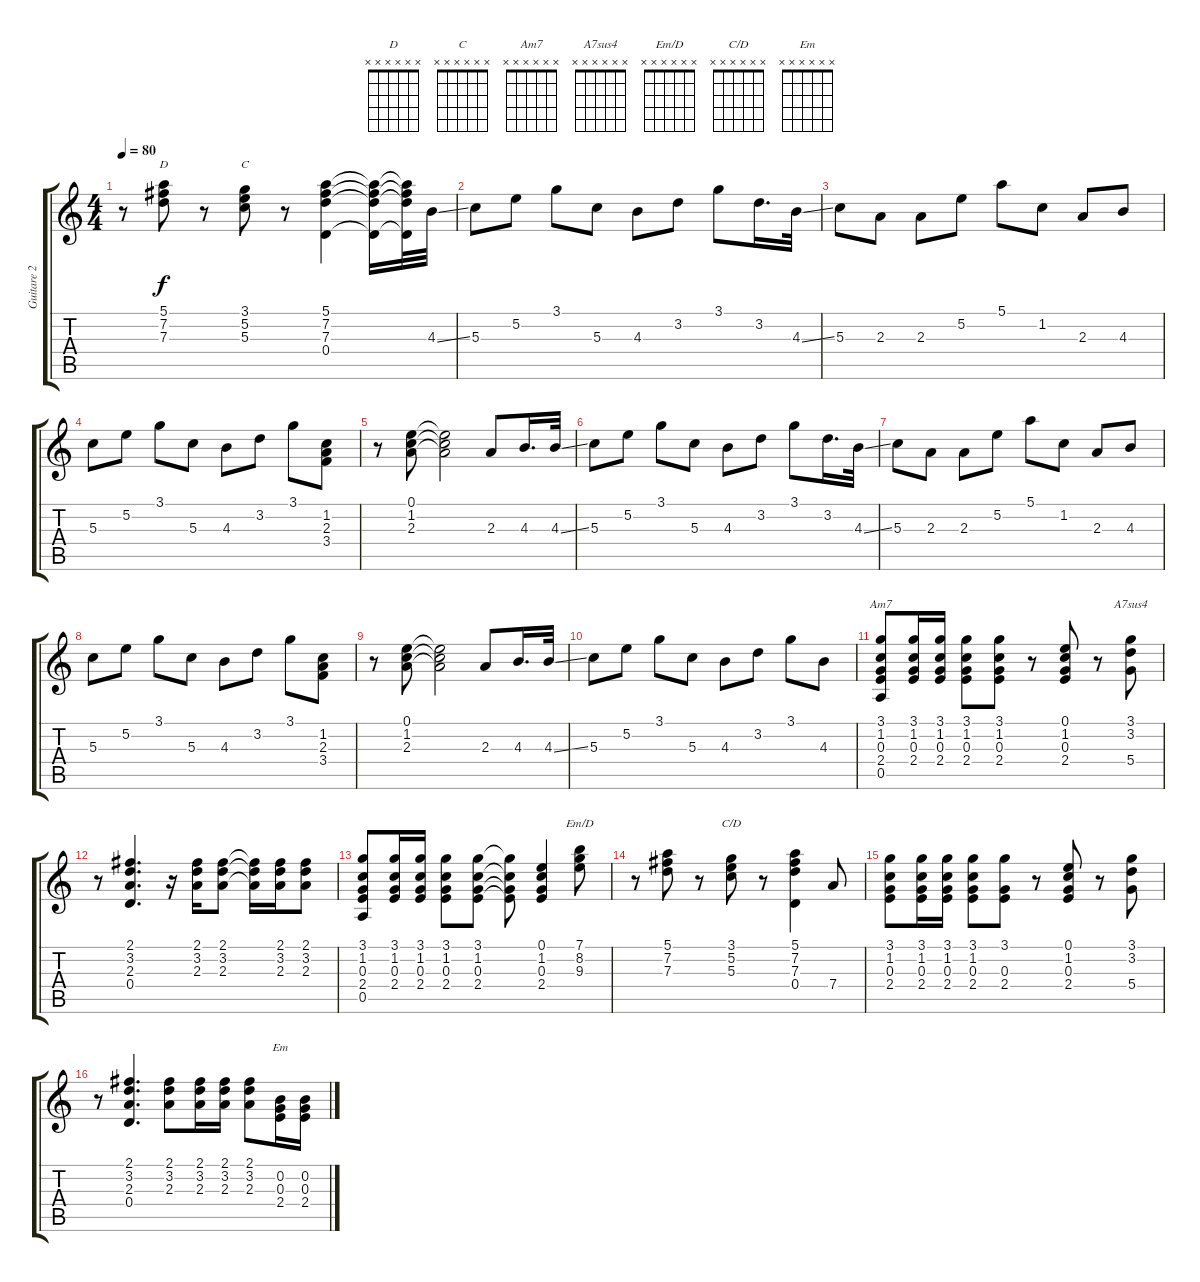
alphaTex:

\track ("Guitare 2 (12 cordes)" "Guitare 2 ") {instrument electricguitarjazz}
\staff {score tabs}
\tuning (E4 B3 G3 D3 A2 E2) {hide}
\chord ("D" x x x x x x)
\chord ("C" x x x x x x)
\chord ("Am7" x x x x x x)
\chord ("A7sus4" x x x x x x)
\chord ("Em/D" x x x x x x)
\chord ("C/D" x x x x x x)
\chord ("Em" x x x x x x)
\ts (4 4)
\tempo 80
\clef g2
\ks c
r.8{dy f} (5.1 7.2 7.3).8{ch "D"} r.8 (3.1 5.2 5.3).8{ch "C"} r.8 (5.1 7.2 7.3 0.4).4 (5.1{t} 7.2{t} 7.3{t} 0.4{t}).16 (5.1{t} 7.2{t} 7.3{t} 0.4{t}).32 4.3{ss}.32 |
5.3.8 5.2.8 3.1.8 5.3.8 4.3.8 3.2.8 3.1.8 3.2.16{d} 4.3{ss}.32 |
5.3.8 2.3.8 2.3.8 5.2.8 5.1.8 1.2.8 2.3.8 4.3.8 |
5.3.8 5.2.8 3.1.8 5.3.8 4.3.8 3.2.8 3.1.8 (1.2 2.3 3.4).8 |
r.8 (0.1 1.2 2.3).8 (0.1{t} 1.2{t} 2.3{t}).2 2.3.8 4.3.16{d} 4.3{ss}.32 |
5.3.8 5.2.8 3.1.8 5.3.8 4.3.8 3.2.8 3.1.8 3.2.16{d} 4.3{ss}.32 |
5.3.8 2.3.8 2.3.8 5.2.8 5.1.8 1.2.8 2.3.8 4.3.8 |
5.3.8 5.2.8 3.1.8 5.3.8 4.3.8 3.2.8 3.1.8 (1.2 2.3 3.4).8 |
r.8 (0.1 1.2 2.3).8 (0.1{t} 1.2{t} 2.3{t}).2 2.3.8 4.3.16{d} 4.3{ss}.32 |
5.3.8 5.2.8 3.1.8 5.3.8 4.3.8 3.2.8 3.1.8 4.3.8 |
(3.1 1.2 0.3 2.4 0.5).8{ch "Am7"} (3.1 1.2 0.3 2.4).16 (3.1 1.2 0.3 2.4).16 (3.1 1.2 0.3 2.4).8 (3.1 1.2 0.3 2.4).8 r.8 (0.1 1.2 0.3 2.4).8 r.8 (3.1 3.2 5.4).8{ch "A7sus4"} |
r.8 (2.1 3.2 2.3 0.4).4{d} r.16 (2.1 3.2 2.3).16 (2.1 3.2 2.3).8 (2.1{t} 3.2{t} 2.3{t}).16 (2.1 3.2 2.3).16 (2.1 3.2 2.3).8 |
(3.1 1.2 0.3 2.4 0.5).8 (3.1 1.2 0.3 2.4).16 (3.1 1.2 0.3 2.4).16 (3.1 1.2 0.3 2.4).8 (3.1 1.2 0.3 2.4).8 (3.1{t} 1.2{t} 0.3{t} 2.4{t}).8 (0.1 1.2 0.3 2.4).4 (7.1 8.2 9.3).8{ch "Em/D"} |
r.8 (5.1 7.2 7.3).8 r.8 (3.1 5.2 5.3).8{ch "C/D"} r.8 (5.1 7.2 7.3 0.4).4 7.4.8 |
(3.1 1.2 0.3 2.4).8 (3.1 1.2 0.3 2.4).16 (3.1 1.2 0.3 2.4).16 (3.1 1.2 0.3 2.4).8 (3.1 0.3 2.4).8 r.8 (0.1 1.2 0.3 2.4).8 r.8 (3.1 3.2 5.4).8 |
r.8 (2.1 3.2 2.3 0.4).4{d} (2.1 3.2 2.3).8 (2.1 3.2 2.3).16 (2.1 3.2 2.3).16 (2.1 3.2 2.3).8 (0.2 0.3 2.4).16{ch "Em"} (0.2 0.3 2.4).16
